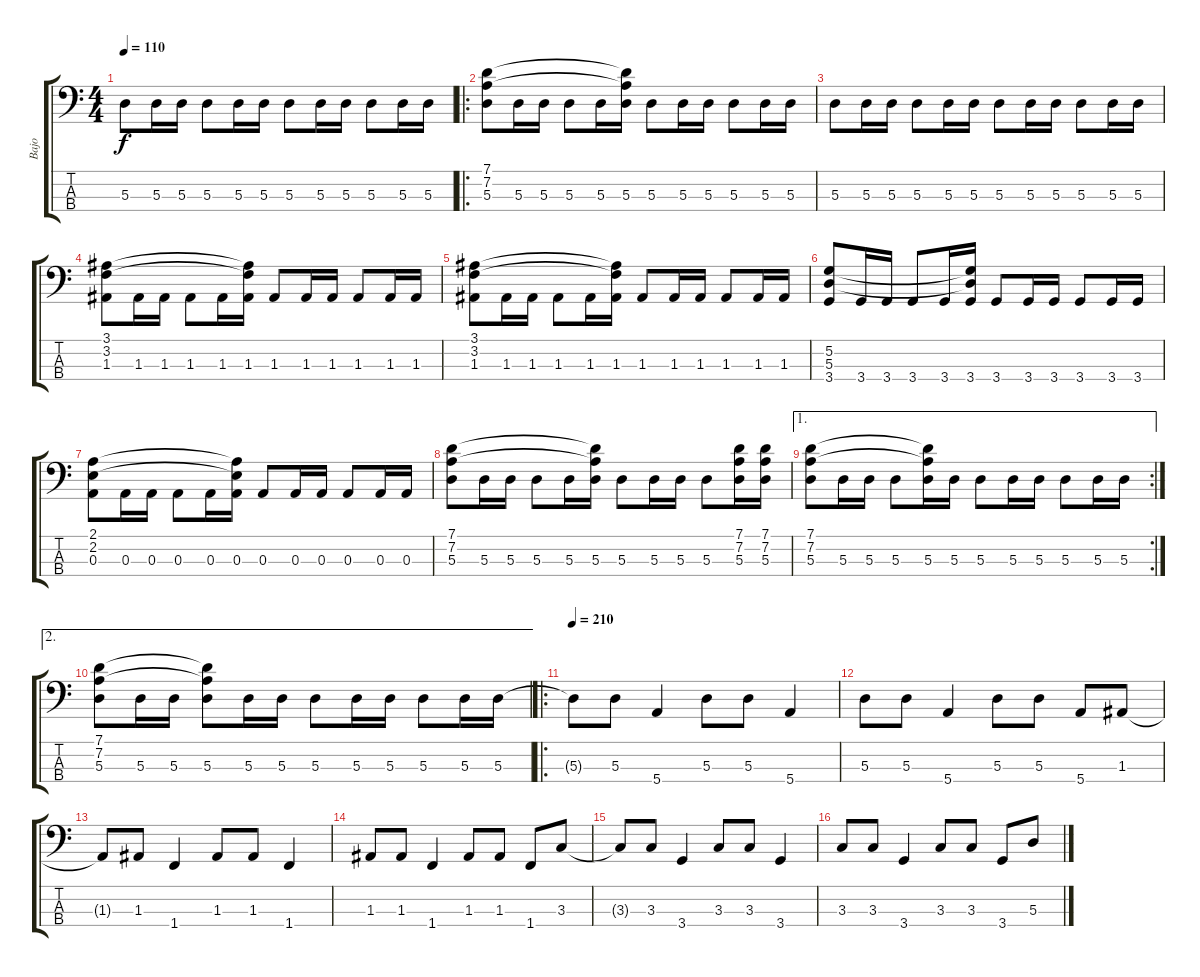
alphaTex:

\track ("Bajo" "Bajo") {instrument electricbassfinger}
\staff {score tabs}
\tuning (G2 D2 A1 E1) {hide}
\ts (4 4)
\tempo 110
\clef f4
\ks c
5.3.8{dy f} 5.3.16 5.3.16 5.3.8 5.3.16 5.3.16 5.3.8 5.3.16 5.3.16 5.3.8 5.3.16 5.3.16 |
\ro
(7.1 7.2 5.3).8 5.3.16 5.3.16 5.3.8 5.3.16 (7.1{t} 7.2{t} 5.3).16 5.3.8 5.3.16 5.3.16 5.3.8 5.3.16 5.3.16 |
5.3.8 5.3.16 5.3.16 5.3.8 5.3.16 5.3.16 5.3.8 5.3.16 5.3.16 5.3.8 5.3.16 5.3.16 |
(3.1 3.2 1.3).8 1.3.16 1.3.16 1.3.8 1.3.16 (3.1{t} 3.2{t} 1.3).16 1.3.8 1.3.16 1.3.16 1.3.8 1.3.16 1.3.16 |
(3.1 3.2 1.3).8 1.3.16 1.3.16 1.3.8 1.3.16 (3.1{t} 3.2{t} 1.3).16 1.3.8 1.3.16 1.3.16 1.3.8 1.3.16 1.3.16 |
(5.2 5.3 3.4).8 3.4.16 3.4.16 3.4.8 3.4.16 (5.2{t} 5.3{t} 3.4).16 3.4.8 3.4.16 3.4.16 3.4.8 3.4.16 3.4.16 |
(2.1 2.2 0.3).8 0.3.16 0.3.16 0.3.8 0.3.16 (2.1{t} 2.2{t} 0.3).16 0.3.8 0.3.16 0.3.16 0.3.8 0.3.16 0.3.16 |
(7.1 7.2 5.3).8 5.3.16 5.3.16 5.3.8 5.3.16 (7.1{t} 7.2{t} 5.3).16 5.3.8 5.3.16 5.3.16 5.3.8 (7.1 7.2 5.3).16 (7.1 7.2 5.3).16 |
\ae 1
\rc 2
(7.1 7.2 5.3).8 5.3.16 5.3.16 5.3.8 (7.1{t} 7.2{t} 5.3).16 5.3.16 5.3.8 5.3.16 5.3.16 5.3.8 5.3.16 5.3.16 |
\ae 2
(7.1 7.2 5.3).8 5.3.16 5.3.16 (7.1{t} 7.2{t} 5.3).8 5.3.16 5.3.16 5.3.8 5.3.16 5.3.16 5.3.8 5.3.16 5.3.16 |
\ro
\tempo 210
5.3{t}.8 5.3.8 5.4.4 5.3.8 5.3.8 5.4.4 |
5.3.8 5.3.8 5.4.4 5.3.8 5.3.8 5.4.8 1.3.8 |
1.3{t}.8 1.3.8 1.4.4 1.3.8 1.3.8 1.4.4 |
1.3.8 1.3.8 1.4.4 1.3.8 1.3.8 1.4.8 3.3.8 |
3.3{t}.8 3.3.8 3.4.4 3.3.8 3.3.8 3.4.4 |
3.3.8 3.3.8 3.4.4 3.3.8 3.3.8 3.4.8 5.3.8
